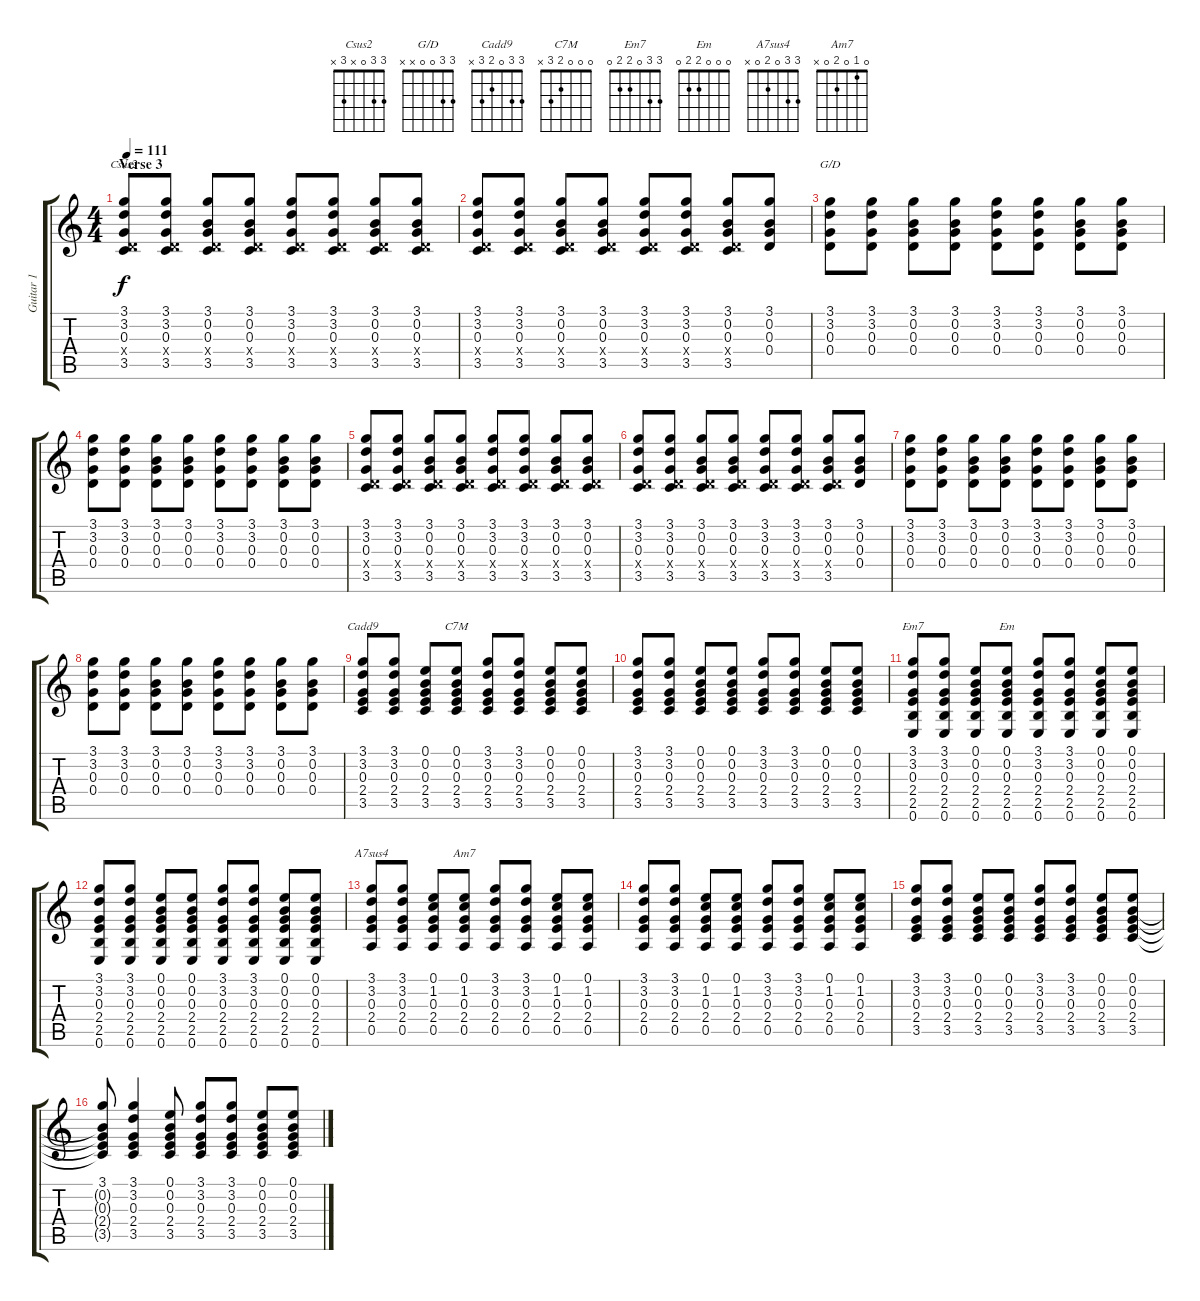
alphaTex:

\track ("Guitar 1" "Guitar 1") {instrument distortionguitar}
\staff {score tabs}
\tuning (E4 B3 G3 D3 A2 E2) {hide}
\chord ("Csus2" 3 3 0 x 3 x)
\chord ("G/D" 3 3 0 0 x x)
\chord ("Cadd9" 3 3 0 2 3 x)
\chord ("C7M" 0 0 0 2 3 x)
\chord ("Em7" 3 3 0 2 2 0)
\chord ("Em" 0 0 0 2 2 0)
\chord ("A7sus4" 3 3 0 2 0 x)
\chord ("Am7" 0 1 0 2 0 x)
\ts (4 4)
\section ("" "Verse 3")
\tempo 111
\clef g2
\ks c
(3.1 3.2 0.3 0.4{x} 3.5).8{ch "Csus2" dy f volume 12} (3.1 3.2 0.3 0.4{x} 3.5).8 (3.1 0.2 0.3 0.4{x} 3.5).8 (3.1 0.2 0.3 0.4{x} 3.5).8 (3.1 3.2 0.3 0.4{x} 3.5).8 (3.1 3.2 0.3 0.4{x} 3.5).8 (3.1 0.2 0.3 0.4{x} 3.5).8 (3.1 0.2 0.3 0.4{x} 3.5).8 |
(3.1 3.2 0.3 0.4{x} 3.5).8 (3.1 3.2 0.3 0.4{x} 3.5).8 (3.1 0.2 0.3 0.4{x} 3.5).8 (3.1 0.2 0.3 0.4{x} 3.5).8 (3.1 3.2 0.3 0.4{x} 3.5).8 (3.1 3.2 0.3 0.4{x} 3.5).8 (3.1 0.2 0.3 0.4{x} 3.5).8 (3.1 0.2 0.3 0.4).8 |
(3.1 3.2 0.3 0.4).8{ch "G/D"} (3.1 3.2 0.3 0.4).8 (3.1 0.2 0.3 0.4).8 (3.1 0.2 0.3 0.4).8 (3.1 3.2 0.3 0.4).8 (3.1 3.2 0.3 0.4).8 (3.1 0.2 0.3 0.4).8 (3.1 0.2 0.3 0.4).8 |
(3.1 3.2 0.3 0.4).8 (3.1 3.2 0.3 0.4).8 (3.1 0.2 0.3 0.4).8 (3.1 0.2 0.3 0.4).8 (3.1 3.2 0.3 0.4).8 (3.1 3.2 0.3 0.4).8 (3.1 0.2 0.3 0.4).8 (3.1 0.2 0.3 0.4).8 |
(3.1 3.2 0.3 0.4{x} 3.5).8 (3.1 3.2 0.3 0.4{x} 3.5).8 (3.1 0.2 0.3 0.4{x} 3.5).8 (3.1 0.2 0.3 0.4{x} 3.5).8 (3.1 3.2 0.3 0.4{x} 3.5).8 (3.1 3.2 0.3 0.4{x} 3.5).8 (3.1 0.2 0.3 0.4{x} 3.5).8 (3.1 0.2 0.3 0.4{x} 3.5).8 |
(3.1 3.2 0.3 0.4{x} 3.5).8 (3.1 3.2 0.3 0.4{x} 3.5).8 (3.1 0.2 0.3 0.4{x} 3.5).8 (3.1 0.2 0.3 0.4{x} 3.5).8 (3.1 3.2 0.3 0.4{x} 3.5).8 (3.1 3.2 0.3 0.4{x} 3.5).8 (3.1 0.2 0.3 0.4{x} 3.5).8 (3.1 0.2 0.3 0.4).8 |
(3.1 3.2 0.3 0.4).8 (3.1 3.2 0.3 0.4).8 (3.1 0.2 0.3 0.4).8 (3.1 0.2 0.3 0.4).8 (3.1 3.2 0.3 0.4).8 (3.1 3.2 0.3 0.4).8 (3.1 0.2 0.3 0.4).8 (3.1 0.2 0.3 0.4).8 |
(3.1 3.2 0.3 0.4).8 (3.1 3.2 0.3 0.4).8 (3.1 0.2 0.3 0.4).8 (3.1 0.2 0.3 0.4).8 (3.1 3.2 0.3 0.4).8 (3.1 3.2 0.3 0.4).8 (3.1 0.2 0.3 0.4).8 (3.1 0.2 0.3 0.4).8 |
(3.1 3.2 0.3 2.4 3.5).8{ch "Cadd9"} (3.1 3.2 0.3 2.4 3.5).8 (0.1 0.2 0.3 2.4 3.5).8 (0.1 0.2 0.3 2.4 3.5).8{ch "C7M"} (3.1 3.2 0.3 2.4 3.5).8 (3.1 3.2 0.3 2.4 3.5).8 (0.1 0.2 0.3 2.4 3.5).8 (0.1 0.2 0.3 2.4 3.5).8 |
(3.1 3.2 0.3 2.4 3.5).8 (3.1 3.2 0.3 2.4 3.5).8 (0.1 0.2 0.3 2.4 3.5).8 (0.1 0.2 0.3 2.4 3.5).8 (3.1 3.2 0.3 2.4 3.5).8 (3.1 3.2 0.3 2.4 3.5).8 (0.1 0.2 0.3 2.4 3.5).8 (0.1 0.2 0.3 2.4 3.5).8 |
(3.1 3.2 0.3 2.4 2.5 0.6).8{ch "Em7"} (3.1 3.2 0.3 2.4 2.5 0.6).8 (0.1 0.2 0.3 2.4 2.5 0.6).8 (0.1 0.2 0.3 2.4 2.5 0.6).8{ch "Em"} (3.1 3.2 0.3 2.4 2.5 0.6).8 (3.1 3.2 0.3 2.4 2.5 0.6).8 (0.1 0.2 0.3 2.4 2.5 0.6).8 (0.1 0.2 0.3 2.4 2.5 0.6).8 |
(3.1 3.2 0.3 2.4 2.5 0.6).8 (3.1 3.2 0.3 2.4 2.5 0.6).8 (0.1 0.2 0.3 2.4 2.5 0.6).8 (0.1 0.2 0.3 2.4 2.5 0.6).8 (3.1 3.2 0.3 2.4 2.5 0.6).8 (3.1 3.2 0.3 2.4 2.5 0.6).8 (0.1 0.2 0.3 2.4 2.5 0.6).8 (0.1 0.2 0.3 2.4 2.5 0.6).8 |
(3.1 3.2 0.3 2.4 0.5).8{ch "A7sus4"} (3.1 3.2 0.3 2.4 0.5).8 (0.1 1.2 0.3 2.4 0.5).8 (0.1 1.2 0.3 2.4 0.5).8{ch "Am7"} (3.1 3.2 0.3 2.4 0.5).8 (3.1 3.2 0.3 2.4 0.5).8 (0.1 1.2 0.3 2.4 0.5).8 (0.1 1.2 0.3 2.4 0.5).8 |
(3.1 3.2 0.3 2.4 0.5).8 (3.1 3.2 0.3 2.4 0.5).8 (0.1 1.2 0.3 2.4 0.5).8 (0.1 1.2 0.3 2.4 0.5).8 (3.1 3.2 0.3 2.4 0.5).8 (3.1 3.2 0.3 2.4 0.5).8 (0.1 1.2 0.3 2.4 0.5).8 (0.1 1.2 0.3 2.4 0.5).8 |
(3.1 3.2 0.3 2.4 3.5).8 (3.1 3.2 0.3 2.4 3.5).8 (0.1 0.2 0.3 2.4 3.5).8 (0.1 0.2 0.3 2.4 3.5).8 (3.1 3.2 0.3 2.4 3.5).8 (3.1 3.2 0.3 2.4 3.5).8 (0.1 0.2 0.3 2.4 3.5).8 (0.1 0.2 0.3 2.4 3.5).8 |
(3.1 0.2{t} 0.3{t} 2.4{t} 3.5{t}).8 (3.1 3.2 0.3 2.4 3.5).4 (0.1 0.2 0.3 2.4 3.5).8 (3.1 3.2 0.3 2.4 3.5).8 (3.1 3.2 0.3 2.4 3.5).8 (0.1 0.2 0.3 2.4 3.5).8 (0.1 0.2 0.3 2.4 3.5).8
